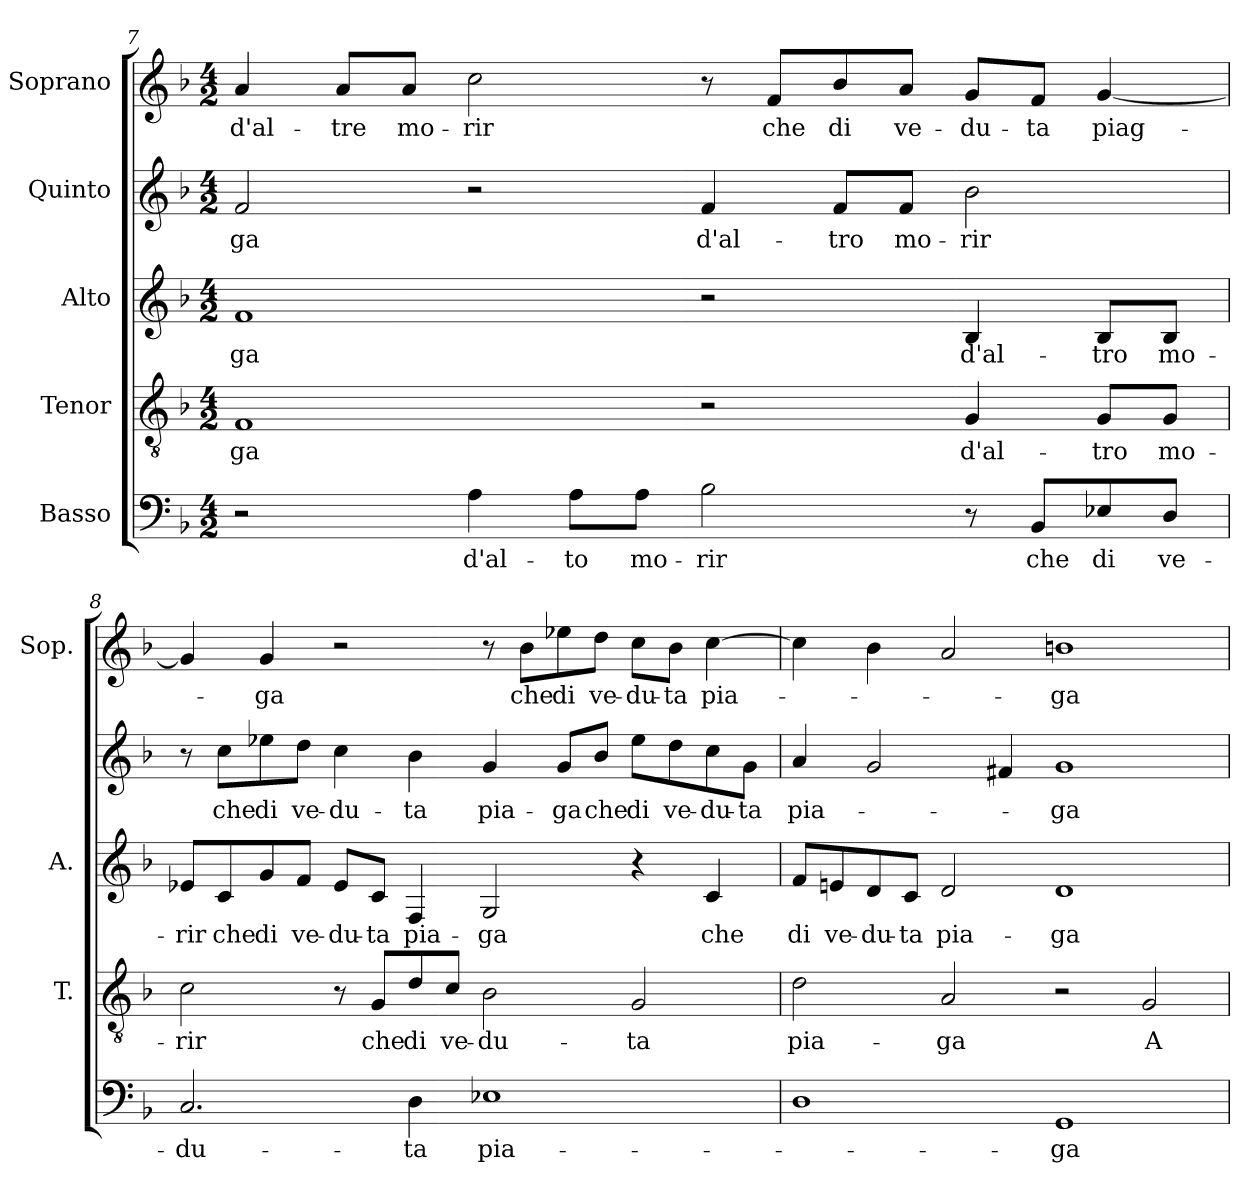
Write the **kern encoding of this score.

**kern	**text	**kern	**text	**kern	**text	**kern	**text	**kern	**text
*part5	*part5	*part4	*part4	*part3	*part3	*part2	*part2	*part1	*part1
*staff5	*staff5	*staff4	*staff4	*staff3	*staff3	*staff2	*staff2	*staff1	*staff1
*I"Basso	*	*I"Tenor	*	*I"Alto	*	*I"Quinto	*	*I"Soprano	*
*	*	*I'T.	*	*I'A.	*	*	*	*I'Sop.	*
*clefF4	*	*clefGv2	*	*clefG2	*	*clefG2	*	*clefG2	*
*	*	*ITrd7c12	*	*	*	*	*	*	*
*k[b-]	*	*k[b-]	*	*k[b-]	*	*k[b-]	*	*k[b-]	*
*F:	*	*F:	*	*F:	*	*F:	*	*F:	*
*M4/2	*	*M4/2	*	*M4/2	*	*M4/2	*	*M4/2	*
=7	=7	=7	=7	=7	=7	=7	=7	=7	=7
!	!	!	!LO:LY:b:color=#000000	!	!	!	!	!	!
!	!	!	!	!	!LO:LY:b:color=#000000	!	!	!	!
!	!	!	!	!	!	!	!LO:LY:b:color=#000000	!	!
!	!	!	!	!	!	!	!	!	!LO:LY:b:color=#000000
2r	.	1FFi	-ga	1fi	-ga	2fi/	-ga	4ai/	d'al-
!	!	!	!	!	!	!	!	!	!LO:LY:b:color=#000000
.	.	.	.	.	.	.	.	8ai/L	-tre
!	!	!	!	!	!	!	!	!	!LO:LY:b:color=#000000
.	.	.	.	.	.	.	.	8ai/J	mo-
!	!LO:LY:b:color=#000000	!	!	!	!	!	!	!	!
!	!	!	!	!	!	!	!	!	!LO:LY:b:color=#000000
4Ai\	d'al-	.	.	.	.	2r	.	2cci\	-rir
!	!LO:LY:b:color=#000000	!	!	!	!	!	!	!	!
8Ai\L	-to	.	.	.	.	.	.	.	.
!	!LO:LY:b:color=#000000	!	!	!	!	!	!	!	!
8Ai\J	mo-	.	.	.	.	.	.	.	.
!	!LO:LY:b:color=#000000	!	!	!	!	!	!	!	!
!	!	!	!	!	!	!	!LO:LY:b:color=#000000	!	!
2B-i\	-rir	2r	.	2r	.	4fi/	d'al-	8r	.
!	!	!	!	!	!	!	!	!	!LO:LY:b:color=#000000
.	.	.	.	.	.	.	.	8fi/L	che
!	!	!	!	!	!	!	!LO:LY:b:color=#000000	!	!
!	!	!	!	!	!	!	!	!	!LO:LY:b:color=#000000
.	.	.	.	.	.	8fi/L	-tro	8b-i/	di
!	!	!	!	!	!	!	!LO:LY:b:color=#000000	!	!
!	!	!	!	!	!	!	!	!	!LO:LY:b:color=#000000
.	.	.	.	.	.	8fi/J	mo-	8ai/J	ve-
!	!	!	!LO:LY:b:color=#000000	!	!	!	!	!	!
!	!	!	!	!	!LO:LY:b:color=#000000	!	!	!	!
!	!	!	!	!	!	!	!LO:LY:b:color=#000000	!	!
!	!	!	!	!	!	!	!	!	!LO:LY:b:color=#000000
8r	.	4GGi/	d'al-	4B-i/	d'al-	2b-i\	-rir	8gi/L	-du-
!	!LO:LY:b:color=#000000	!	!	!	!	!	!	!	!
!	!	!	!	!	!	!	!	!	!LO:LY:b:color=#000000
8BB-i/L	che	.	.	.	.	.	.	8fi/J	-ta
!	!LO:LY:b:color=#000000	!	!	!	!	!	!	!	!
!	!	!	!LO:LY:b:color=#000000	!	!	!	!	!	!
!	!	!	!	!	!LO:LY:b:color=#000000	!	!	!	!
!	!	!	!	!	!	!	!	!	!LO:LY:b:color=#000000
8E-Xi/	di	8GGi/L	-tro	8B-i/L	-tro	.	.	[<4gi/	piag-
!	!LO:LY:b:color=#000000	!	!	!	!	!	!	!	!
!	!	!	!LO:LY:b:color=#000000	!	!	!	!	!	!
!	!	!	!	!	!LO:LY:b:color=#000000	!	!	!	!
8Di/J	ve-	8GGi/J	mo-	8B-i/J	mo-	.	.	.	.
!!LO:LB:g=z
=8	=8	=8	=8	=8	=8	=8	=8	=8	=8
!	!LO:LY:b:color=#000000	!	!	!	!	!	!	!	!
!	!	!	!LO:LY:b:color=#000000	!	!	!	!	!	!
!	!	!	!	!	!LO:LY:b:color=#000000	!	!	!	!
2.Ci/	-du-	2Ci\	-rir	8e-Xi/L	-rir	8r	.	4gi/]	.
!	!	!	!	!	!LO:LY:b:color=#000000	!	!	!	!
!	!	!	!	!	!	!	!LO:LY:b:color=#000000	!	!
.	.	.	.	8ci/	che	8cci\L	che	.	.
!	!	!	!	!	!LO:LY:b:color=#000000	!	!	!	!
!	!	!	!	!	!	!	!LO:LY:b:color=#000000	!	!
!	!	!	!	!	!	!	!	!	!LO:LY:b:color=#000000
.	.	.	.	8gi/	di	8ee-Xi\	di	4gi/	-ga
!	!	!	!	!	!LO:LY:b:color=#000000	!	!	!	!
!	!	!	!	!	!	!	!LO:LY:b:color=#000000	!	!
.	.	.	.	8fi/J	ve-	8ddi\J	ve-	.	.
!	!	!	!	!	!LO:LY:b:color=#000000	!	!	!	!
!	!	!	!	!	!	!	!LO:LY:b:color=#000000	!	!
.	.	8r	.	8e-i/L	-du-	4cci\	-du-	2r	.
!	!	!	!LO:LY:b:color=#000000	!	!	!	!	!	!
!	!	!	!	!	!LO:LY:b:color=#000000	!	!	!	!
.	.	8GGi/L	che	8ci/J	-ta	.	.	.	.
!	!LO:LY:b:color=#000000	!	!	!	!	!	!	!	!
!	!	!	!LO:LY:b:color=#000000	!	!	!	!	!	!
!	!	!	!	!	!LO:LY:b:color=#000000	!	!	!	!
!	!	!	!	!	!	!	!LO:LY:b:color=#000000	!	!
4Di\	-ta	8Di/	di	4Fi/	pia-	4b-i\	-ta	.	.
!	!	!	!LO:LY:b:color=#000000	!	!	!	!	!	!
.	.	8Ci/J	ve-	.	.	.	.	.	.
!	!LO:LY:b:color=#000000	!	!	!	!	!	!	!	!
!	!	!	!LO:LY:b:color=#000000	!	!	!	!	!	!
!	!	!	!	!	!LO:LY:b:color=#000000	!	!	!	!
!	!	!	!	!	!	!	!LO:LY:b:color=#000000	!	!
1E-Xi	pia-	2BB-i\	-du-	2Gi/	-ga	4gi/	pia-	8r	.
!	!	!	!	!	!	!	!	!	!LO:LY:b:color=#000000
.	.	.	.	.	.	.	.	8b-i\L	che
!	!	!	!	!	!	!	!LO:LY:b:color=#000000	!	!
!	!	!	!	!	!	!	!	!	!LO:LY:b:color=#000000
.	.	.	.	.	.	8gi/L	-ga	8ee-Xi\	di
!	!	!	!	!	!	!	!LO:LY:b:color=#000000	!	!
!	!	!	!	!	!	!	!	!	!LO:LY:b:color=#000000
.	.	.	.	.	.	8b-i/J	che	8ddi\J	ve-
!	!	!	!LO:LY:b:color=#000000	!	!	!	!	!	!
!	!	!	!	!	!	!	!LO:LY:b:color=#000000	!	!
!	!	!	!	!	!	!	!	!	!LO:LY:b:color=#000000
.	.	2GGi/	-ta	4r	.	8ee-i\L	di	8cci\L	-du-
!	!	!	!	!	!	!	!LO:LY:b:color=#000000	!	!
!	!	!	!	!	!	!	!	!	!LO:LY:b:color=#000000
.	.	.	.	.	.	8ddi\	ve-	8b-i\J	-ta
!	!	!	!	!	!LO:LY:b:color=#000000	!	!	!	!
!	!	!	!	!	!	!	!LO:LY:b:color=#000000	!	!
!	!	!	!	!	!	!	!	!	!LO:LY:b:color=#000000
.	.	.	.	4ci/	che	8cci\	-du-	[>4cci\	pia-
!	!	!	!	!	!	!	!LO:LY:b:color=#000000	!	!
.	.	.	.	.	.	8gi\J	-ta	.	.
=9	=9	=9	=9	=9	=9	=9	=9	=9	=9
!	!	!	!LO:LY:b:color=#000000	!	!	!	!	!	!
!	!	!	!	!	!LO:LY:b:color=#000000	!	!	!	!
!	!	!	!	!	!	!	!LO:LY:b:color=#000000	!	!
1Di	.	2Di\	pia-	8fi/L	di	4ai/	pia-	4cci\]	.
!	!	!	!	!	!LO:LY:b:color=#000000	!	!	!	!
.	.	.	.	8eni/	ve-	.	.	.	.
!	!	!	!	!	!LO:LY:b:color=#000000	!	!	!	!
.	.	.	.	8di/	-du-	2gi/	.	4b-i\	.
!	!	!	!	!	!LO:LY:b:color=#000000	!	!	!	!
.	.	.	.	8ci/J	-ta	.	.	.	.
!	!	!	!LO:LY:b:color=#000000	!	!	!	!	!	!
!	!	!	!	!	!LO:LY:b:color=#000000	!	!	!	!
.	.	2AAi/	-ga	2di/	pia-	.	.	2ai/	.
.	.	.	.	.	.	4f#Xi/	.	.	.
!	!LO:LY:b:color=#000000	!	!	!	!	!	!	!	!
!	!	!	!	!	!LO:LY:b:color=#000000	!	!	!	!
!	!	!	!	!	!	!	!LO:LY:b:color=#000000	!	!
!	!	!	!	!	!	!	!	!	!LO:LY:b:color=#000000
1GGi	-ga	2r	.	1di	-ga	1gi	-ga	1bni	-ga
!	!	!	!LO:LY:b:color=#000000	!	!	!	!	!	!
.	.	2GGi/	A-	.	.	.	.	.	.
=	=	=	=	=	=	=	=	=	=
*-	*-	*-	*-	*-	*-	*-	*-	*-	*-
